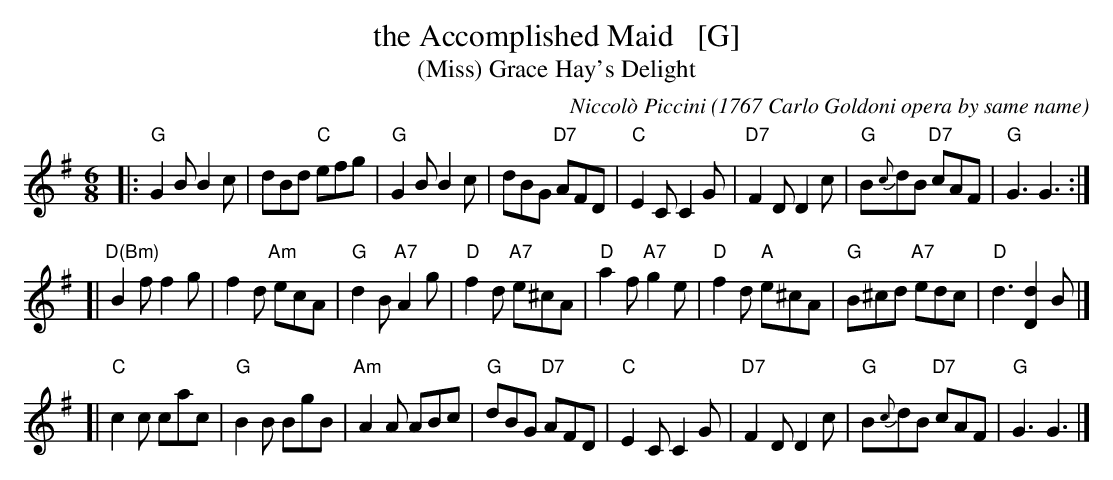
X:1
T: the Accomplished Maid   [G]
T: (Miss) Grace Hay's Delight
C: Niccol\`o Piccini
O: 1767 Carlo Goldoni opera by same name
M: 6/8
L: 1/8
K: G
|: "G"G2B B2c | dBd "C"efg | "G"G2B B2c | dBG "D7"AFD \
|  "C"E2C C2G | "D7"F2D D2c | "G"B{c}dB "D7"cAF | "G"G3 G3 :|
[| "D(Bm)"B2f f2g | f2d "Am"ecA | "G"d2B "A7"A2g | "D"f2d "A7"e^cA \
|  "D"a2f "A7"g2e | "D"f2d "A"e^cA | "G"B^cd "A7"edc | "D"d3 [d2D2]B |]
[| "C"c2c cac | "G"B2B BgB | "Am"A2A ABc | "G"dBG "D7"AFD \
|  "C"E2C C2G | "D7"F2D D2c | "G"B{c}dB "D7"cAF | "G"G3 G3 |]
